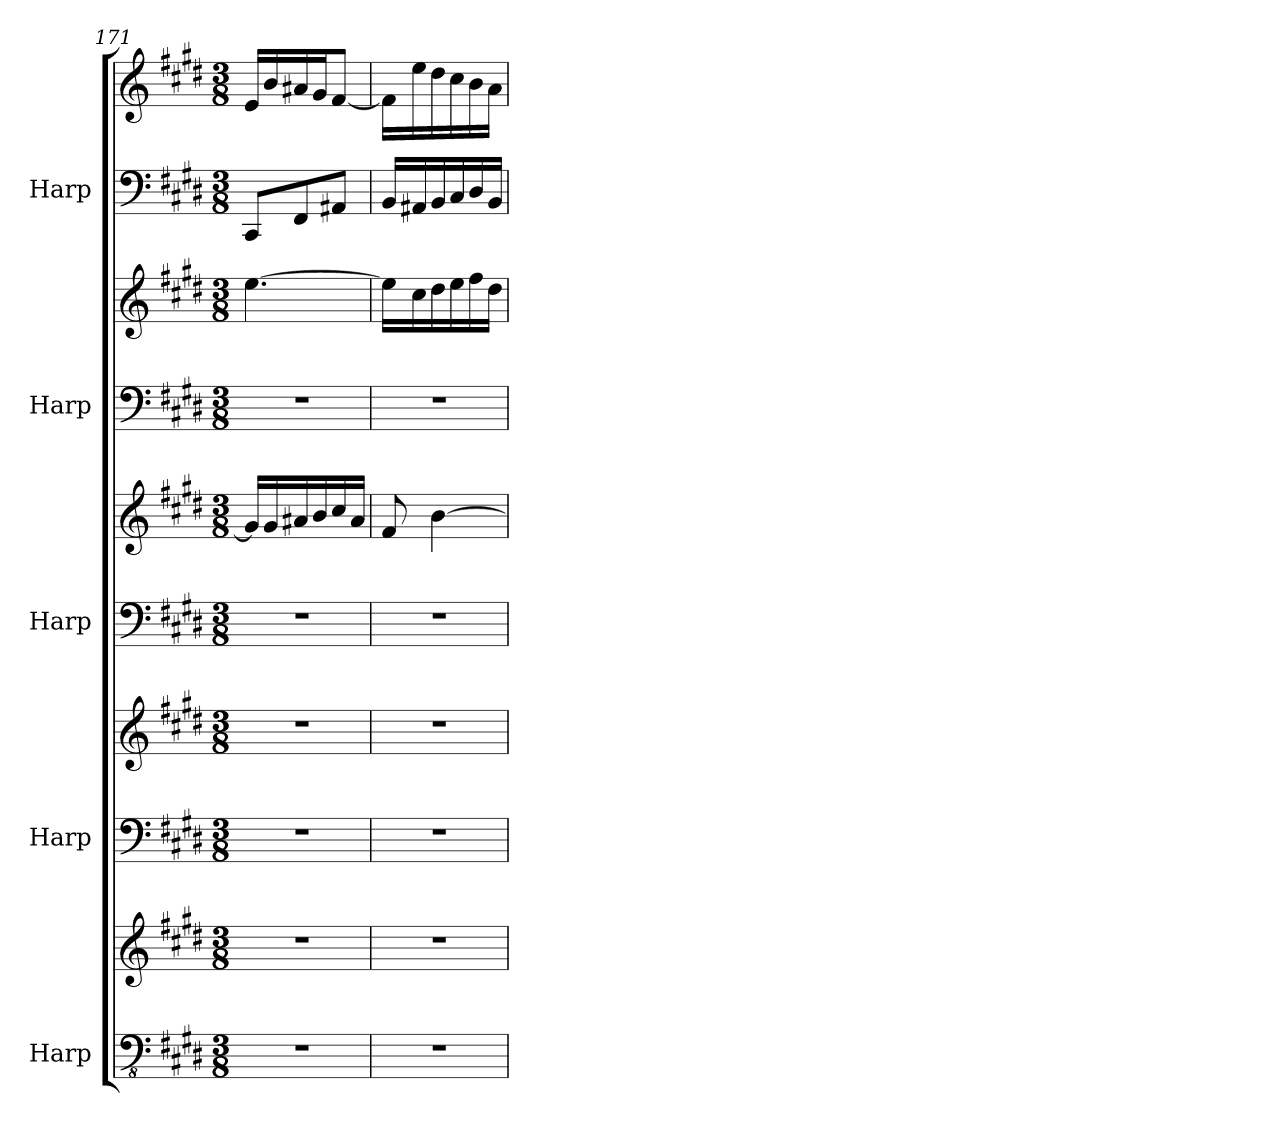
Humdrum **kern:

**kern	**kern	**kern	**kern	**kern	**kern	**kern	**kern	**kern	**kern
*part5	*part5	*part4	*part4	*part3	*part3	*part2	*part2	*part1	*part1
*staff10	*staff9	*staff8	*staff7	*staff6	*staff5	*staff4	*staff3	*staff2	*staff1
*I"Harp	*	*I"Harp	*	*I"Harp	*	*I"Harp	*	*I"Harp	*
*I'Hp	*	*I'Hp	*	*I'Hp	*	*I'Hp	*	*I'Hp	*
*clefFv4	*clefG2	*clefF4	*clefG2	*clefF4	*clefG2	*clefF4	*clefG2	*clefF4	*clefG2
*k[f#c#g#d#]	*k[f#c#g#d#]	*k[f#c#g#d#]	*k[f#c#g#d#]	*k[f#c#g#d#]	*k[f#c#g#d#]	*k[f#c#g#d#]	*k[f#c#g#d#]	*k[f#c#g#d#]	*k[f#c#g#d#]
*M3/8	*M3/8	*M3/8	*M3/8	*M3/8	*M3/8	*M3/8	*M3/8	*M3/8	*M3/8
=171	=171	=171	=171	=171	=171	=171	=171	=171	=171
4.r	4.r	4.r	4.r	4.r	16g#/LL]	4.r	[4.ee\	8CC#/L	16e/LL
.	.	.	.	.	16g#/	.	.	.	16b/
.	.	.	.	.	16a#X/	.	.	8FF#/	16a#X/
.	.	.	.	.	16b/	.	.	.	16g#/J
.	.	.	.	.	16cc#/	.	.	8AA#X/J	[8f#/J
.	.	.	.	.	16a#/JJ	.	.	.	.
=172	=172	=172	=172	=172	=172	=172	=172	=172	=172
4.r	4.r	4.r	4.r	4.r	8f#/	4.r	16ee\LL]	16BB/LL	16f#\LL]
.	.	.	.	.	.	.	16cc#\	16AA#X/	16ee\
.	.	.	.	.	[4b\	.	16dd#\	16BB/	16dd#\
.	.	.	.	.	.	.	16ee\	16C#/	16cc#\
.	.	.	.	.	.	.	16ff#\	16D#/	16b\
.	.	.	.	.	.	.	16dd#\JJ	16BB/JJ	16a\JJ
=	=	=	=	=	=	=	=	=	=
*-	*-	*-	*-	*-	*-	*-	*-	*-	*-
